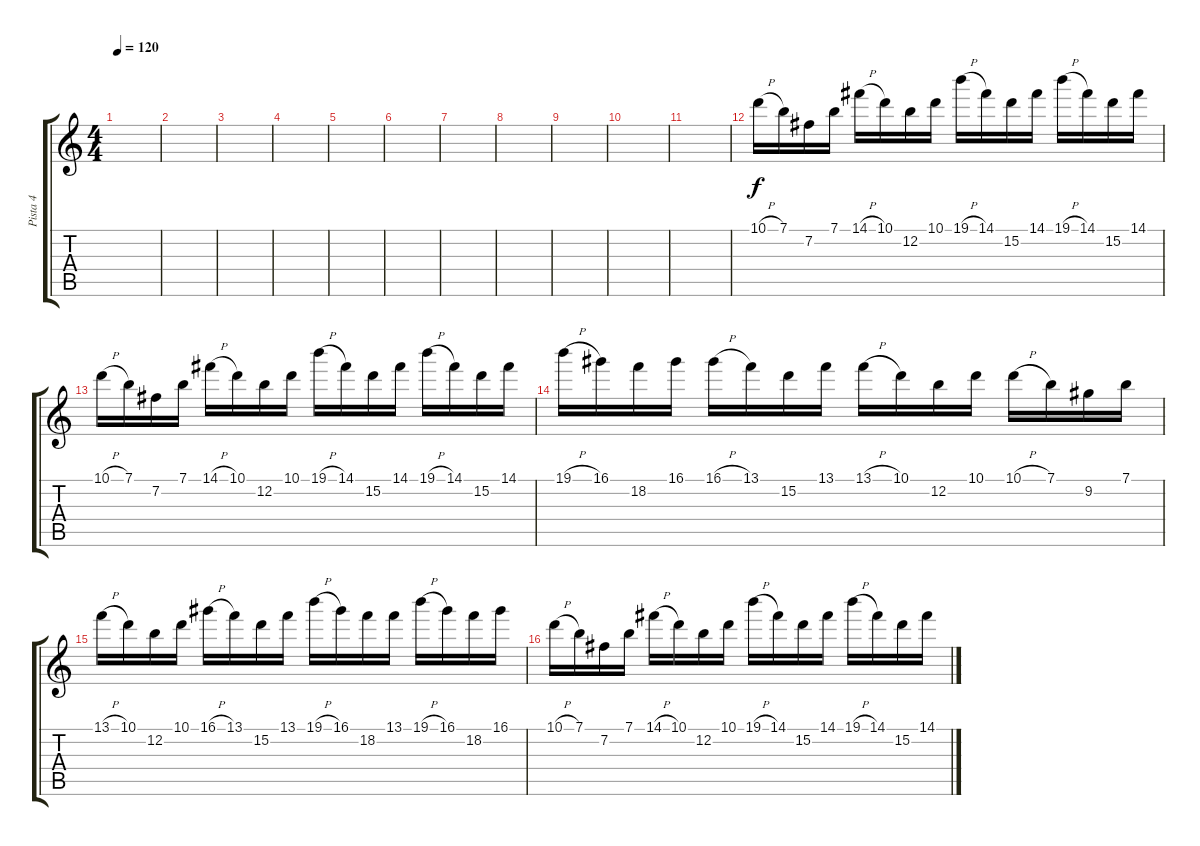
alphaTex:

\track ("Pista 4" "Pista 4") {instrument distortionguitar}
\staff {score tabs}
\tuning (E4 B3 G3 D3 A2 E2) {hide}
\ts (4 4)
\tempo 120
\clef g2
\ks c
|
|
|
|
|
|
|
|
|
|
|
10.1{h}.16 7.1.16 7.2.16 7.1.16 14.1{h}.16 10.1.16 12.2.16 10.1.16 19.1{h}.16 14.1.16 15.2.16 14.1.16 19.1{h}.16 14.1.16 15.2.16 14.1.16 |
10.1{h}.16 7.1.16 7.2.16 7.1.16 14.1{h}.16 10.1.16 12.2.16 10.1.16 19.1{h}.16 14.1.16 15.2.16 14.1.16 19.1{h}.16 14.1.16 15.2.16 14.1.16 |
19.1{h}.16 16.1.16 18.2.16 16.1.16 16.1{h}.16 13.1.16 15.2.16 13.1.16 13.1{h}.16 10.1.16 12.2.16 10.1.16 10.1{h}.16 7.1.16 9.2.16 7.1.16 |
13.1{h}.16 10.1.16 12.2.16 10.1.16 16.1{h}.16 13.1.16 15.2.16 13.1.16 19.1{h}.16 16.1.16 18.2.16 13.1.16 19.1{h}.16 16.1.16 18.2.16 16.1.16 |
10.1{h}.16 7.1.16 7.2.16 7.1.16 14.1{h}.16 10.1.16 12.2.16 10.1.16 19.1{h}.16 14.1.16 15.2.16 14.1.16 19.1{h}.16 14.1.16 15.2.16 14.1.16
